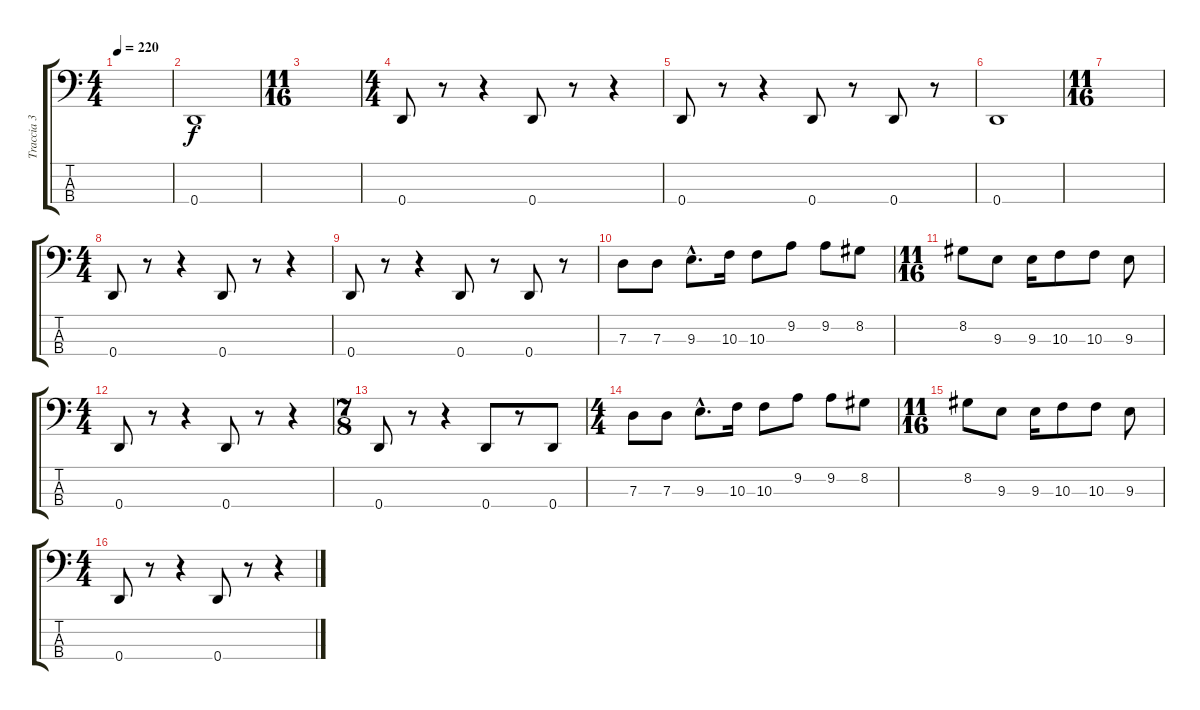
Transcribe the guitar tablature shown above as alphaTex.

\track ("Traccia 3" "Traccia 3") {instrument electricbasspick}
\staff {score tabs}
\tuning (F2 C2 G1 D1) {hide}
\ts (4 4)
\tempo 220
\clef f4
\ks c
|
0.4.1 |
\ts (11 16)
|
\ts (4 4)
0.4.8 r.8 r.4 0.4.8 r.8 r.4 |
0.4.8 r.8 r.4 0.4.8 r.8 0.4.8 r.8 |
0.4.1 |
\ts (11 16)
|
\ts (4 4)
0.4.8 r.8 r.4 0.4.8 r.8 r.4 |
0.4.8 r.8 r.4 0.4.8 r.8 0.4.8 r.8 |
7.3.8 7.3.8 9.3{hac}.8{d} 10.3.16 10.3.8 9.2.8 9.2.8 8.2.8 |
\ts (11 16)
8.2.8 9.3.8 9.3.16 10.3.8 10.3.8 9.3.8 |
\ts (4 4)
0.4.8 r.8 r.4 0.4.8 r.8 r.4 |
\ts (7 8)
0.4.8 r.8 r.4 0.4.8 r.8 0.4.8 |
\ts (4 4)
7.3.8 7.3.8 9.3{hac}.8{d} 10.3.16 10.3.8 9.2.8 9.2.8 8.2.8 |
\ts (11 16)
8.2.8 9.3.8 9.3.16 10.3.8 10.3.8 9.3.8 |
\ts (4 4)
0.4.8 r.8 r.4 0.4.8 r.8 r.4
